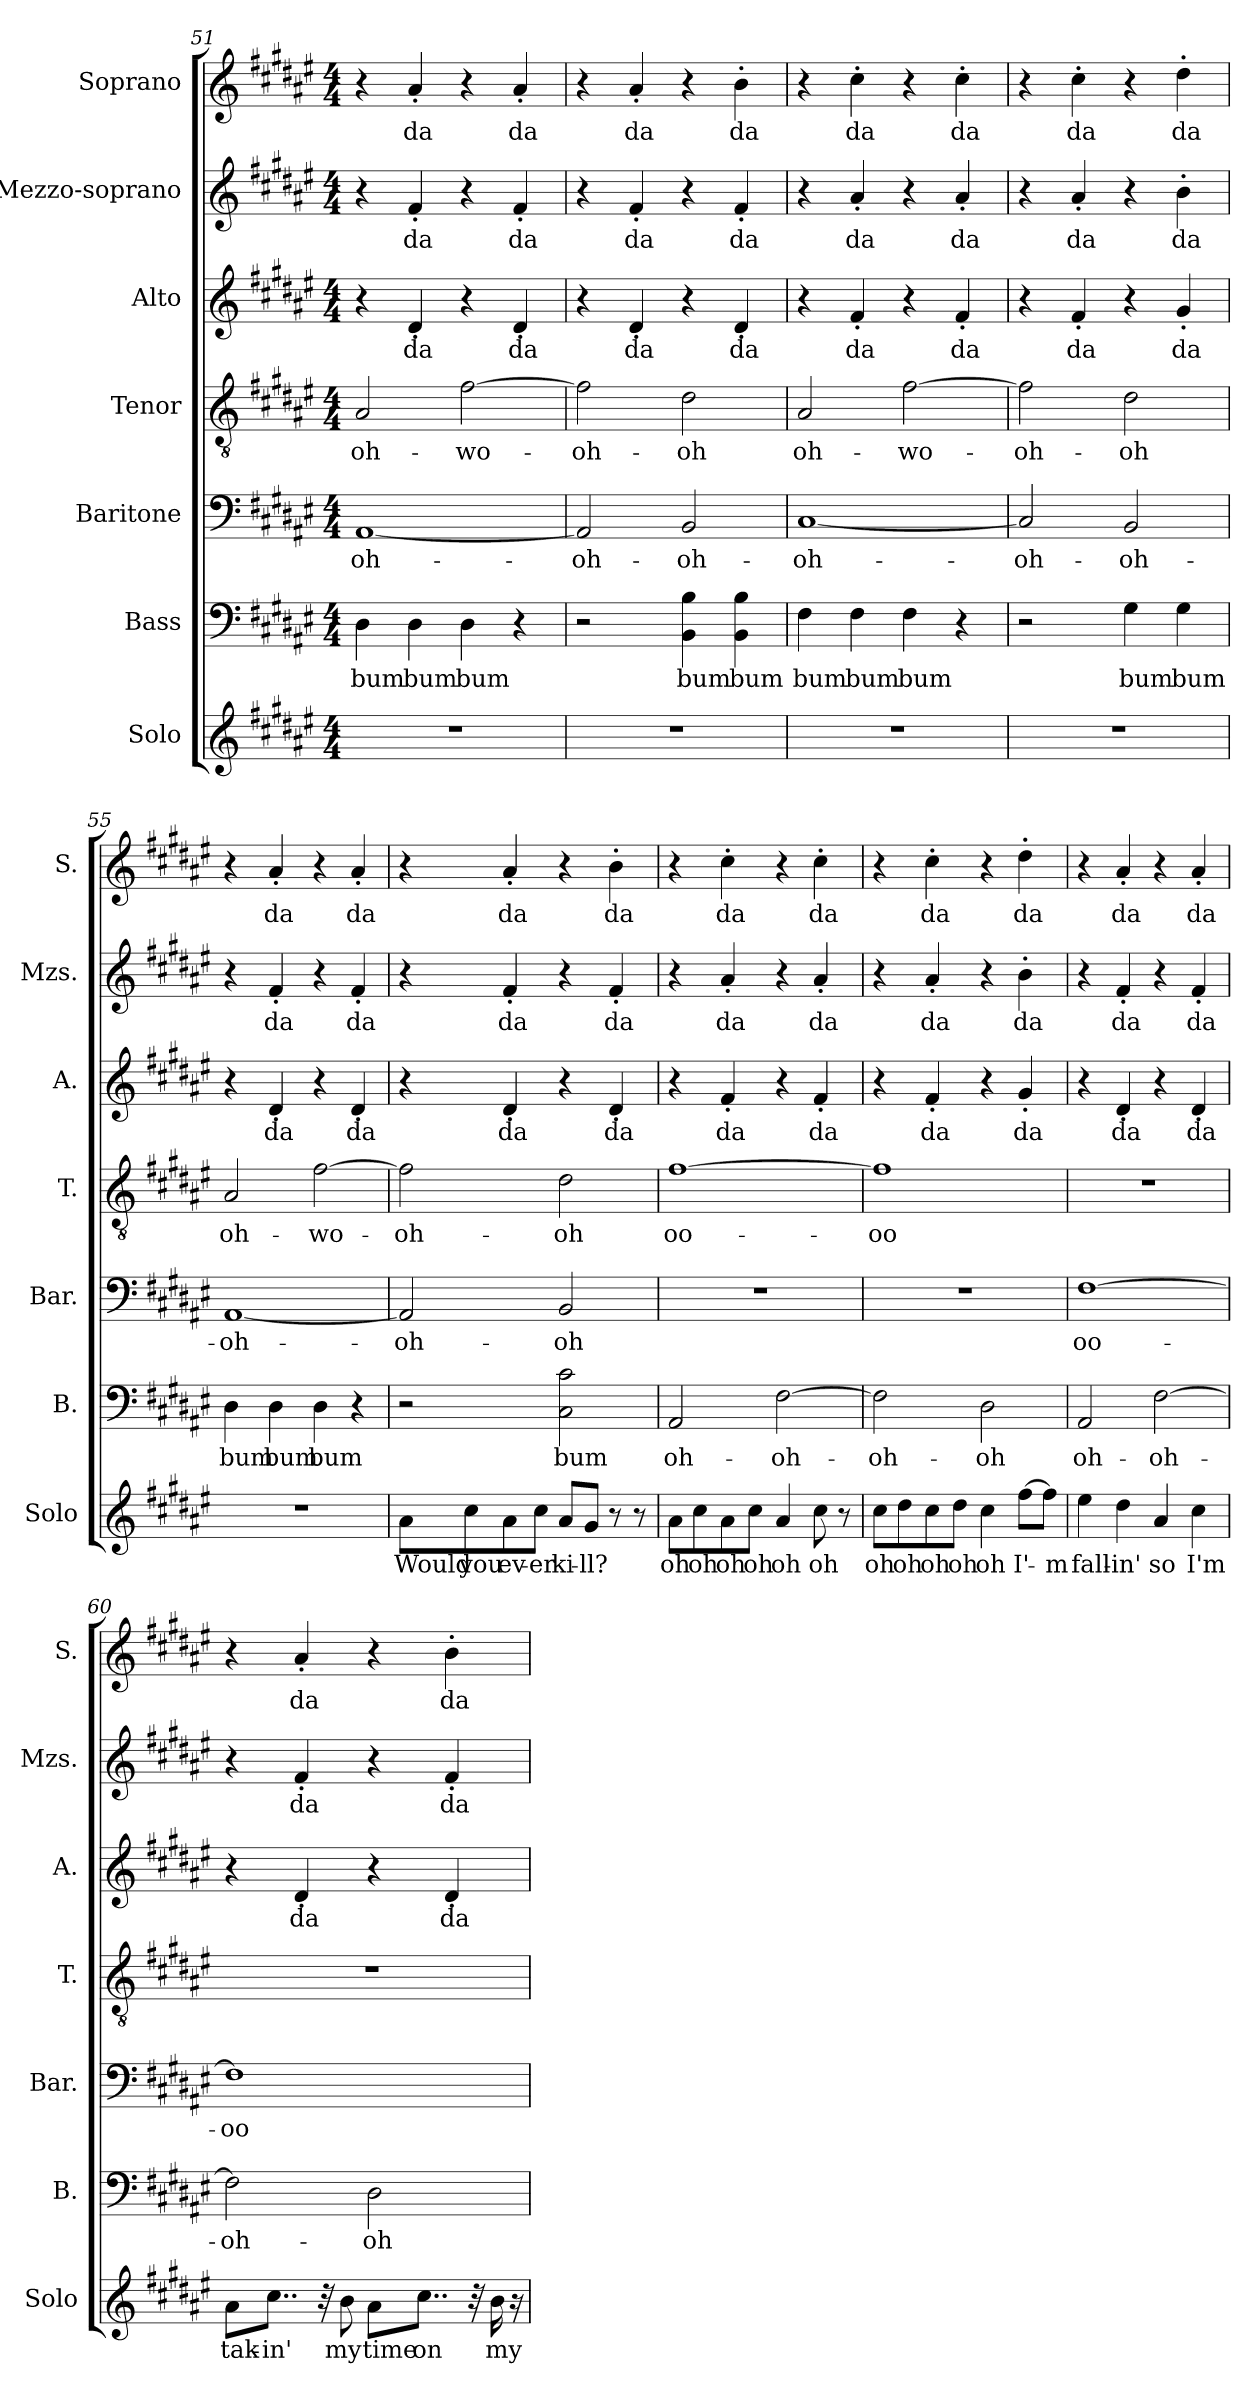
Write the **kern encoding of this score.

**kern	**text	**kern	**text	**kern	**text	**kern	**text	**kern	**text	**kern	**text	**kern	**text
*part7	*part7	*part6	*part6	*part5	*part5	*part4	*part4	*part3	*part3	*part2	*part2	*part1	*part1
*staff7	*staff7	*staff6	*staff6	*staff5	*staff5	*staff4	*staff4	*staff3	*staff3	*staff2	*staff2	*staff1	*staff1
*I"Solo	*	*I"Bass	*	*I"Baritone	*	*I"Tenor	*	*I"Alto	*	*I"Mezzo-soprano	*	*I"Soprano	*
*I'Solo	*	*I'B.	*	*I'Bar.	*	*I'T.	*	*I'A.	*	*I'Mzs.	*	*I'S.	*
*clefG2	*	*clefF4	*	*clefF4	*	*clefGv2	*	*clefG2	*	*clefG2	*	*clefG2	*
*k[f#c#g#d#a#e#]	*	*k[f#c#g#d#a#e#]	*	*k[f#c#g#d#a#e#]	*	*k[f#c#g#d#a#e#]	*	*k[f#c#g#d#a#e#]	*	*k[f#c#g#d#a#e#]	*	*k[f#c#g#d#a#e#]	*
*M4/4	*	*M4/4	*	*M4/4	*	*M4/4	*	*M4/4	*	*M4/4	*	*M4/4	*
=51	=51	=51	=51	=51	=51	=51	=51	=51	=51	=51	=51	=51	=51
1r	.	4D#\	bum	[1AA#	-oh-	2A#/	oh-	4r	.	4r	.	4r	.
.	.	4D#\	bum	.	.	.	.	4d#'/	da	4f#'/	da	4a#'/	da
.	.	4D#\	bum	.	.	[2f#\	-wo-	4r	.	4r	.	4r	.
.	.	4r	.	.	.	.	.	4d#'/	da	4f#'/	da	4a#'/	da
!!LO:PB:g=z
=52	=52	=52	=52	=52	=52	=52	=52	=52	=52	=52	=52	=52	=52
1r	.	2r	.	2AA#/]	-oh-	2f#\]	-oh-	4r	.	4r	.	4r	.
.	.	.	.	.	.	.	.	4d#'/	da	4f#'/	da	4a#'/	da
.	.	4BB\ 4B\	bum	2BB/	-oh-	2d#\	-oh	4r	.	4r	.	4r	.
.	.	4BB\ 4B\	bum	.	.	.	.	4d#'/	da	4f#'/	da	4b'\	da
=53	=53	=53	=53	=53	=53	=53	=53	=53	=53	=53	=53	=53	=53
1r	.	4F#\	bum	[1C#	-oh-	2A#/	oh-	4r	.	4r	.	4r	.
.	.	4F#\	bum	.	.	.	.	4f#'/	da	4a#'/	da	4cc#'\	da
.	.	4F#\	bum	.	.	[2f#\	-wo-	4r	.	4r	.	4r	.
.	.	4r	.	.	.	.	.	4f#'/	da	4a#'/	da	4cc#'\	da
=54	=54	=54	=54	=54	=54	=54	=54	=54	=54	=54	=54	=54	=54
1r	.	2r	.	2C#/]	-oh-	2f#\]	-oh-	4r	.	4r	.	4r	.
.	.	.	.	.	.	.	.	4f#'/	da	4a#'/	da	4cc#'\	da
.	.	4G#\	bum	2BB/	-oh-	2d#\	-oh	4r	.	4r	.	4r	.
.	.	4G#\	bum	.	.	.	.	4g#'/	da	4b'\	da	4dd#'\	da
=55	=55	=55	=55	=55	=55	=55	=55	=55	=55	=55	=55	=55	=55
1r	.	4D#\	bum	[1AA#	-oh-	2A#/	oh-	4r	.	4r	.	4r	.
.	.	4D#\	bum	.	.	.	.	4d#'/	da	4f#'/	da	4a#'/	da
.	.	4D#\	bum	.	.	[2f#\	-wo-	4r	.	4r	.	4r	.
.	.	4r	.	.	.	.	.	4d#'/	da	4f#'/	da	4a#'/	da
!!LO:PB:g=z
=56	=56	=56	=56	=56	=56	=56	=56	=56	=56	=56	=56	=56	=56
8a#\L	Would	2r	.	2AA#/]	-oh-	2f#\]	-oh-	4r	.	4r	.	4r	.
8cc#\	you	.	.	.	.	.	.	.	.	.	.	.	.
8a#\	ev-	.	.	.	.	.	.	4d#'/	da	4f#'/	da	4a#'/	da
8cc#\J	-er	.	.	.	.	.	.	.	.	.	.	.	.
8a#/L	ki-	2C#\ 2c#\	bum	2BB/	-oh	2d#\	-oh	4r	.	4r	.	4r	.
8g#/J	-ll?	.	.	.	.	.	.	.	.	.	.	.	.
8r	.	.	.	.	.	.	.	4d#'/	da	4f#'/	da	4b'\	da
8r	.	.	.	.	.	.	.	.	.	.	.	.	.
=57	=57	=57	=57	=57	=57	=57	=57	=57	=57	=57	=57	=57	=57
8a#\L	oh	2AA#/	oh-	1r	.	[1f#	oo-	4r	.	4r	.	4r	.
8cc#\	oh	.	.	.	.	.	.	.	.	.	.	.	.
8a#\	oh	.	.	.	.	.	.	4f#'/	da	4a#'/	da	4cc#'\	da
8cc#\J	oh	.	.	.	.	.	.	.	.	.	.	.	.
4a#/	oh	[2F#\	-oh-	.	.	.	.	4r	.	4r	.	4r	.
8cc#\	oh	.	.	.	.	.	.	4f#'/	da	4a#'/	da	4cc#'\	da
8r	.	.	.	.	.	.	.	.	.	.	.	.	.
=58	=58	=58	=58	=58	=58	=58	=58	=58	=58	=58	=58	=58	=58
8cc#\L	oh	2F#\]	-oh-	1r	.	1f#]	-oo	4r	.	4r	.	4r	.
8dd#\	oh	.	.	.	.	.	.	.	.	.	.	.	.
8cc#\	oh	.	.	.	.	.	.	4f#'/	da	4a#'/	da	4cc#'\	da
8dd#\J	oh	.	.	.	.	.	.	.	.	.	.	.	.
4cc#\	oh	2D#\	-oh	.	.	.	.	4r	.	4r	.	4r	.
[8ff#\L	I'-	.	.	.	.	.	.	4g#'/	da	4b'\	da	4dd#'\	da
8ff#\J]	-m	.	.	.	.	.	.	.	.	.	.	.	.
=59	=59	=59	=59	=59	=59	=59	=59	=59	=59	=59	=59	=59	=59
4ee#\	fall-	2AA#/	oh-	[1F#	oo-	1r	.	4r	.	4r	.	4r	.
4dd#\	-in'	.	.	.	.	.	.	4d#'/	da	4f#'/	da	4a#'/	da
4a#/	so	[2F#\	-oh-	.	.	.	.	4r	.	4r	.	4r	.
4cc#\	I'm	.	.	.	.	.	.	4d#'/	da	4f#'/	da	4a#'/	da
!!LO:PB:g=z
=60	=60	=60	=60	=60	=60	=60	=60	=60	=60	=60	=60	=60	=60
8a#\L	tak-	2F#\]	-oh-	1F#]	-oo	1r	.	4r	.	4r	.	4r	.
8..cc#\J	-in'	.	.	.	.	.	.	.	.	.	.	.	.
.	.	.	.	.	.	.	.	4d#'/	da	4f#'/	da	4a#'/	da
32r	.	.	.	.	.	.	.	.	.	.	.	.	.
8b\	my	.	.	.	.	.	.	.	.	.	.	.	.
8a#\L	time	2D#\	-oh	.	.	.	.	4r	.	4r	.	4r	.
8..cc#\J	on	.	.	.	.	.	.	.	.	.	.	.	.
.	.	.	.	.	.	.	.	4d#'/	da	4f#'/	da	4b'\	da
32r	.	.	.	.	.	.	.	.	.	.	.	.	.
16b\	my	.	.	.	.	.	.	.	.	.	.	.	.
16r	.	.	.	.	.	.	.	.	.	.	.	.	.
=	=	=	=	=	=	=	=	=	=	=	=	=	=
*-	*-	*-	*-	*-	*-	*-	*-	*-	*-	*-	*-	*-	*-
